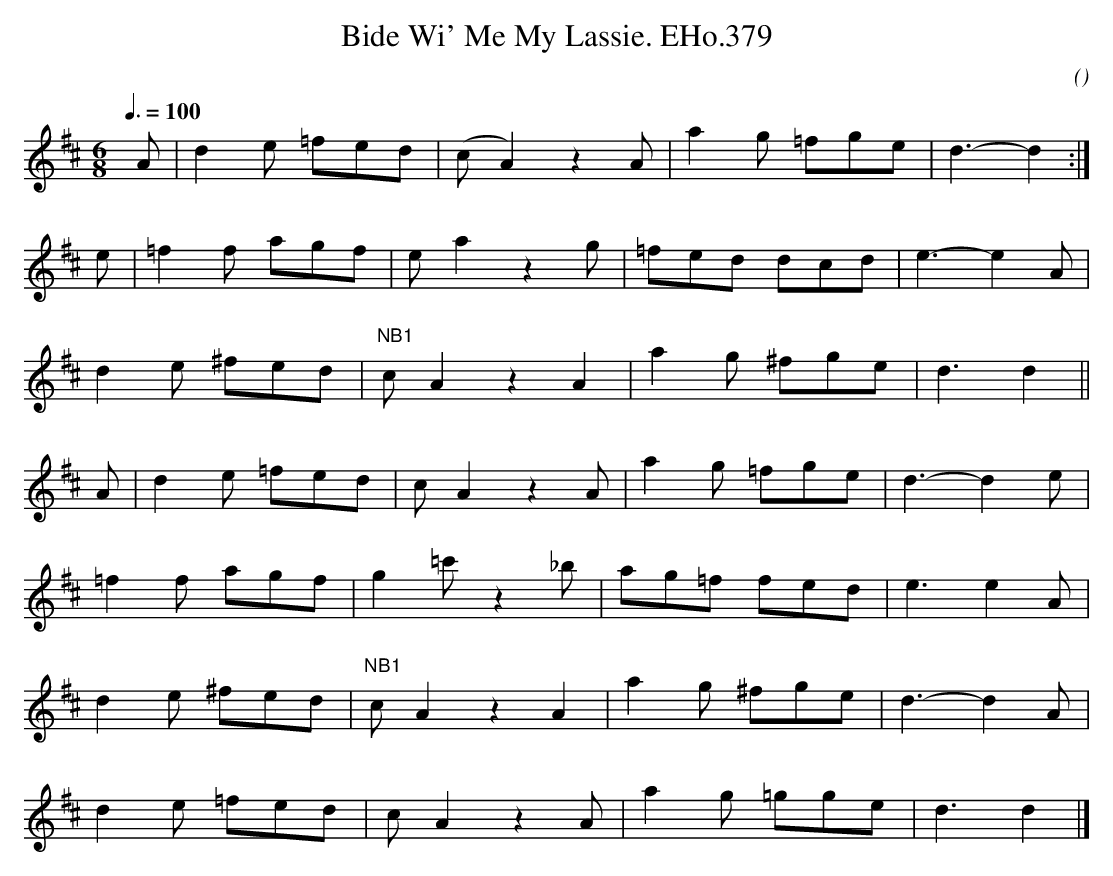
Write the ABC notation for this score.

X:1
T:Bide Wi' Me My Lassie. EHo.379
M:6/8
L:1/8
Q:3/8=100
C:
O:
K:D
yA | d2e =fed | (cA2) z2A | a2g =fge | d3-d2 :|
e | =f2f agf | ea2 z2g | =fed dcd | e3-e2A |
d2e ^fed | "NB1"cA2 z2A2 | a2g ^fge | d3d2 ||
A | d2e =fed | cA2 z2A | a2g =fge | d3-d2e |
=f2f agf | g2=c' z2_b | ag=f fed | e3 e2A |
d2e ^fed | "NB1"cA2 z2A2 | a2g ^fge | d3-d2A |
d2e =fed | cA2 z2A | a2g =gge | d3d2 |]
